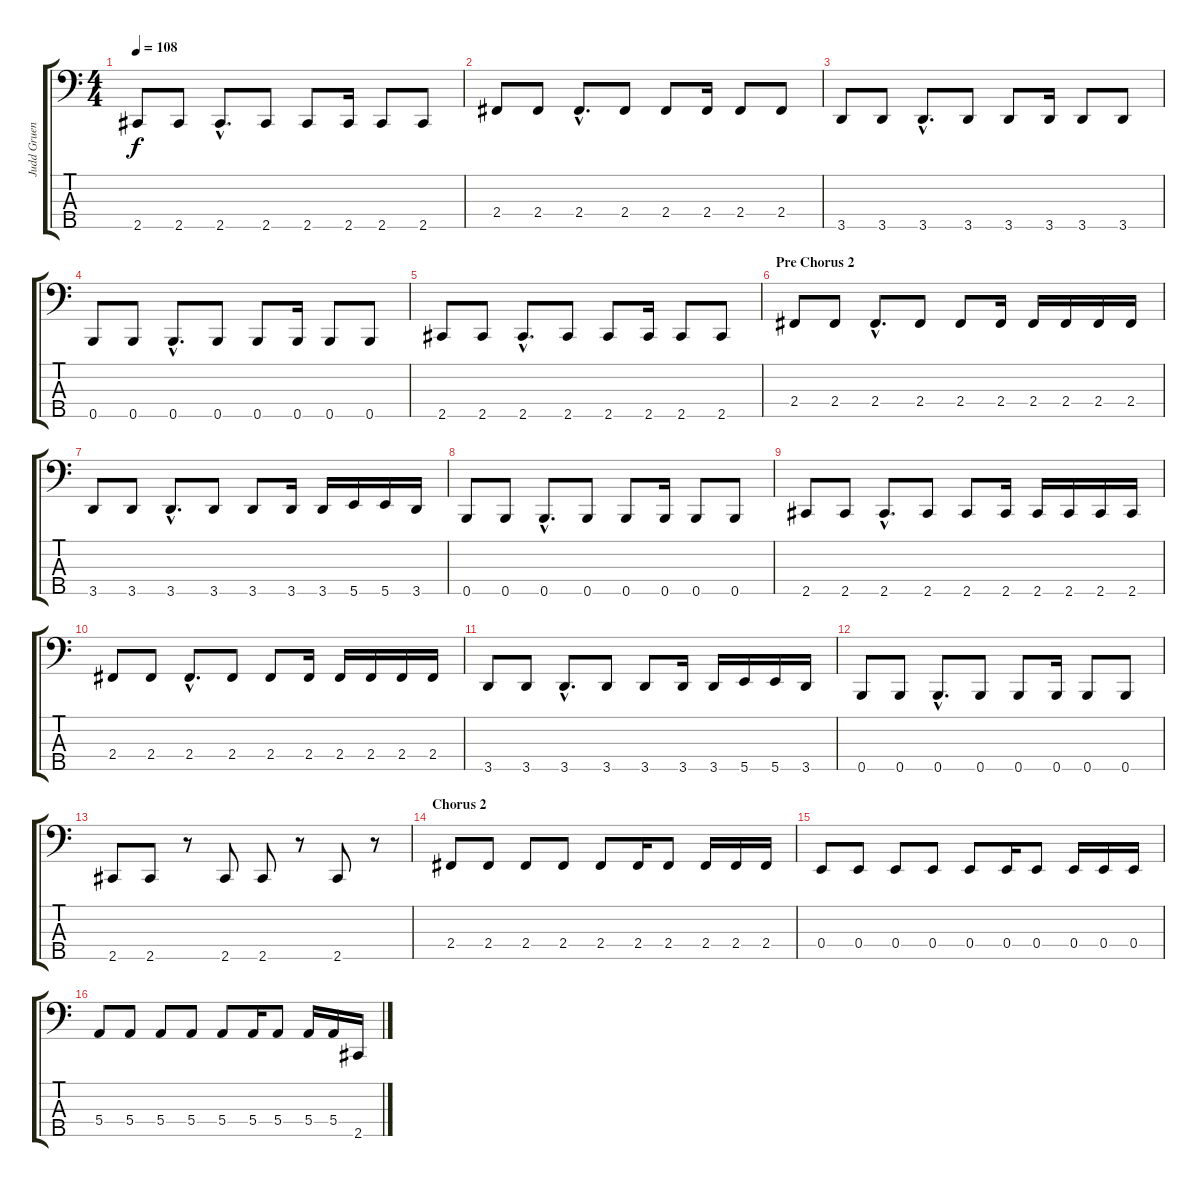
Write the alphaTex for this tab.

\track ("Judd Gruenbaum (Bass)" "Judd Gruen") {instrument electricbasspick}
\staff {score tabs}
\tuning (G2 D2 A1 E1 B0) {hide}
\ts (4 4)
\tempo 108
\clef f4
\ks c
2.5.8{dy f} 2.5.8 2.5{hac}.8{d} 2.5.8 2.5.8 2.5.16 2.5.8 2.5.8 |
2.4.8 2.4.8 2.4{hac}.8{d} 2.4.8 2.4.8 2.4.16 2.4.8 2.4.8 |
3.5.8 3.5.8 3.5{hac}.8{d} 3.5.8 3.5.8 3.5.16 3.5.8 3.5.8 |
0.5.8 0.5.8 0.5{hac}.8{d} 0.5.8 0.5.8 0.5.16 0.5.8 0.5.8 |
2.5.8 2.5.8 2.5{hac}.8{d} 2.5.8 2.5.8 2.5.16 2.5.8 2.5.8 |
\section ("" "Pre Chorus 2")
2.4.8 2.4.8 2.4{hac}.8{d} 2.4.8 2.4.8 2.4.16 2.4.16 2.4.16 2.4.16 2.4.16 |
3.5.8 3.5.8 3.5{hac}.8{d} 3.5.8 3.5.8 3.5.16 3.5.16 5.5.16 5.5.16 3.5.16 |
0.5.8 0.5.8 0.5{hac}.8{d} 0.5.8 0.5.8 0.5.16 0.5.8 0.5.8 |
2.5.8 2.5.8 2.5{hac}.8{d} 2.5.8 2.5.8 2.5.16 2.5.16 2.5.16 2.5.16 2.5.16 |
2.4.8 2.4.8 2.4{hac}.8{d} 2.4.8 2.4.8 2.4.16 2.4.16 2.4.16 2.4.16 2.4.16 |
3.5.8 3.5.8 3.5{hac}.8{d} 3.5.8 3.5.8 3.5.16 3.5.16 5.5.16 5.5.16 3.5.16 |
0.5.8 0.5.8 0.5{hac}.8{d} 0.5.8 0.5.8 0.5.16 0.5.8 0.5.8 |
2.5.8 2.5.8 r.8 2.5.8 2.5.8 r.8 2.5.8 r.8 |
\section ("" "Chorus 2")
2.4.8 2.4.8 2.4.8 2.4.8 2.4.8 2.4.16 2.4.8 2.4.16 2.4.16 2.4.16 |
0.4.8 0.4.8 0.4.8 0.4.8 0.4.8 0.4.16 0.4.8 0.4.16 0.4.16 0.4.16 |
5.4.8 5.4.8 5.4.8 5.4.8 5.4.8 5.4.16 5.4.8 5.4.16 5.4.16 2.5.16
